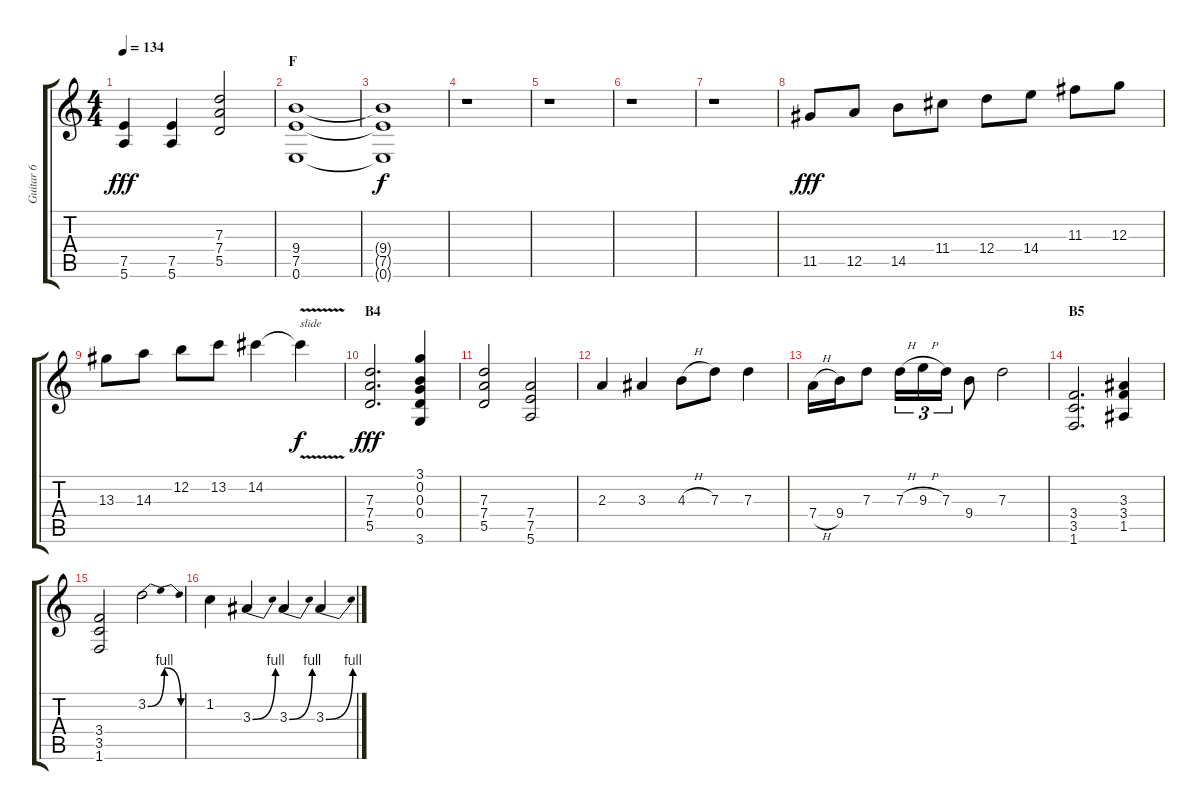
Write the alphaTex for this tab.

\track ("Guitar 6" "Guitar 6") {instrument distortionguitar}
\staff {score tabs}
\tuning (E4 B3 G3 D3 A2 E2) {hide}
\ts (4 4)
\tempo 134
\clef g2
\ks c
(7.5 5.6).4{dy fff} (7.5 5.6).4 (7.3 7.4 5.5).2 |
\section ("" "F")
(9.4 7.5 0.6).1 |
(9.4{t} 7.5{t} 0.6{t}).1{dy f} |
r.1 |
r.1 |
r.1 |
r.1 |
11.5.8{dy fff} 12.5.8 14.5.8 11.4.8 12.4.8 14.4.8 11.3.8 12.3.8 |
13.3.8 14.3.8 12.2.8 13.2.8 14.2.4 14.2{v t}.4{txt "slide" dy f} |
\section ("" "B4")
(7.3 7.4 5.5).2{d dy fff} (3.1 0.2 0.3 0.4 3.6).4 |
(7.3 7.4 5.5).2 (7.4 7.5 5.6).2 |
2.3.4 3.3.4 4.3{h}.8 7.3.8 7.3.4 |
7.4{h}.16 9.4.16 7.3.8 7.3{h}.16{tu (3 2)} 9.3{h}.16{tu (3 2)} 7.3.16{tu (3 2)} 9.4.8 7.3.2 |
\section ("" "B5")
(3.4 3.5 1.6).2{d} (3.3 3.4 1.5).4 |
(3.4 3.5 1.6).2 3.2{be (bendrelease 0 0 10 4 50 4 60 0)}.2 |
1.2.4 3.3{be (bend 0 0 60 4)}.4 3.3{be (bend 0 0 60 4)}.4 3.3{be (bend 0 0 60 4)}.4
